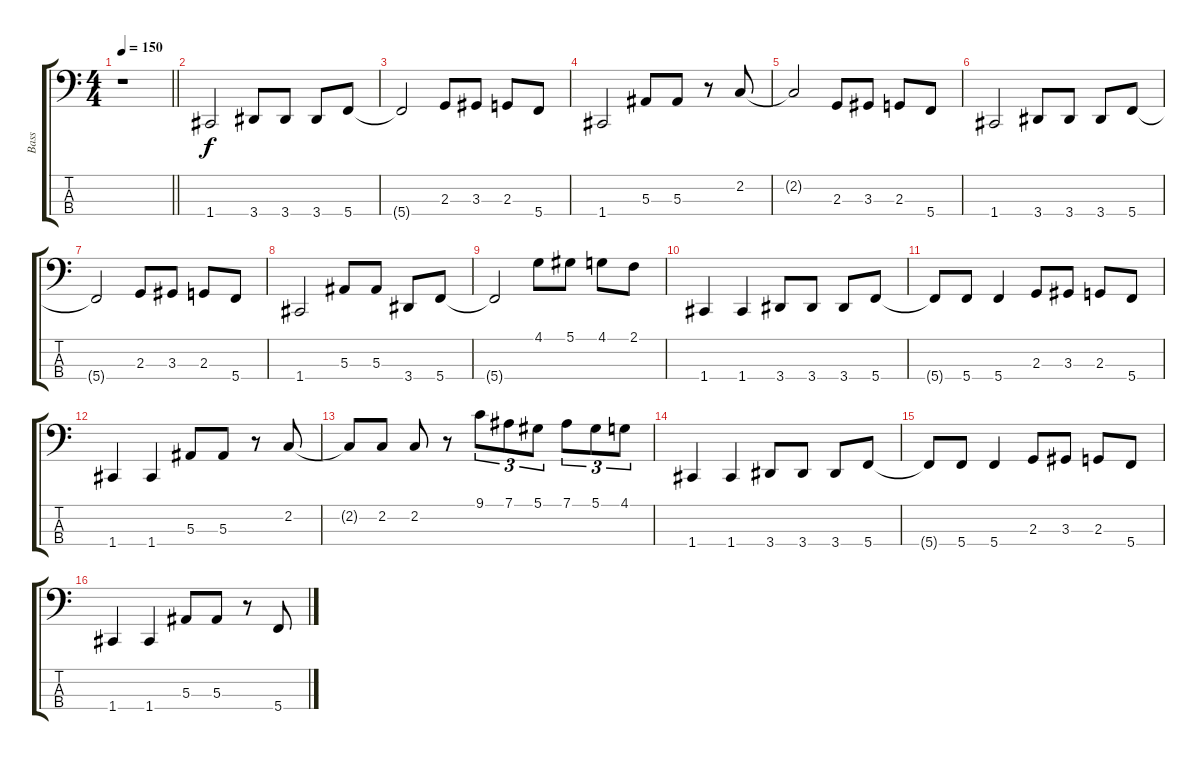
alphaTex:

\track ("Bass" "Bass") {instrument electricbasspick}
\staff {score tabs}
\tuning (Eb2 Bb1 F1 C1) {hide}
\ts (4 4)
\tempo 150
\clef f4
\barLineRight lightlight
\ks c
r.1{dy f} |
1.4.2 3.4.8 3.4.8 3.4.8 5.4.8 |
5.4{t}.2 2.3.8 3.3.8 2.3.8 5.4.8 |
1.4.2 5.3.8 5.3.8 r.8 2.2.8 |
2.2{t}.2 2.3.8 3.3.8 2.3.8 5.4.8 |
1.4.2 3.4.8 3.4.8 3.4.8 5.4.8 |
5.4{t}.2 2.3.8 3.3.8 2.3.8 5.4.8 |
1.4.2 5.3.8 5.3.8 3.4.8 5.4.8 |
5.4{t}.2 4.1.8 5.1.8 4.1.8 2.1.8 |
1.4.4 1.4.4 3.4.8 3.4.8 3.4.8 5.4.8 |
5.4{t}.8 5.4.8 5.4.4 2.3.8 3.3.8 2.3.8 5.4.8 |
1.4.4 1.4.4 5.3.8 5.3.8 r.8 2.2.8 |
2.2{t}.8 2.2.8 2.2.8 r.8 9.1.8{tu (3 2)} 7.1.8{tu (3 2)} 5.1.8{tu (3 2)} 7.1.8{tu (3 2)} 5.1.8{tu (3 2)} 4.1.8{tu (3 2)} |
1.4.4 1.4.4 3.4.8 3.4.8 3.4.8 5.4.8 |
5.4{t}.8 5.4.8 5.4.4 2.3.8 3.3.8 2.3.8 5.4.8 |
1.4.4 1.4.4 5.3.8 5.3.8 r.8 5.4.8
